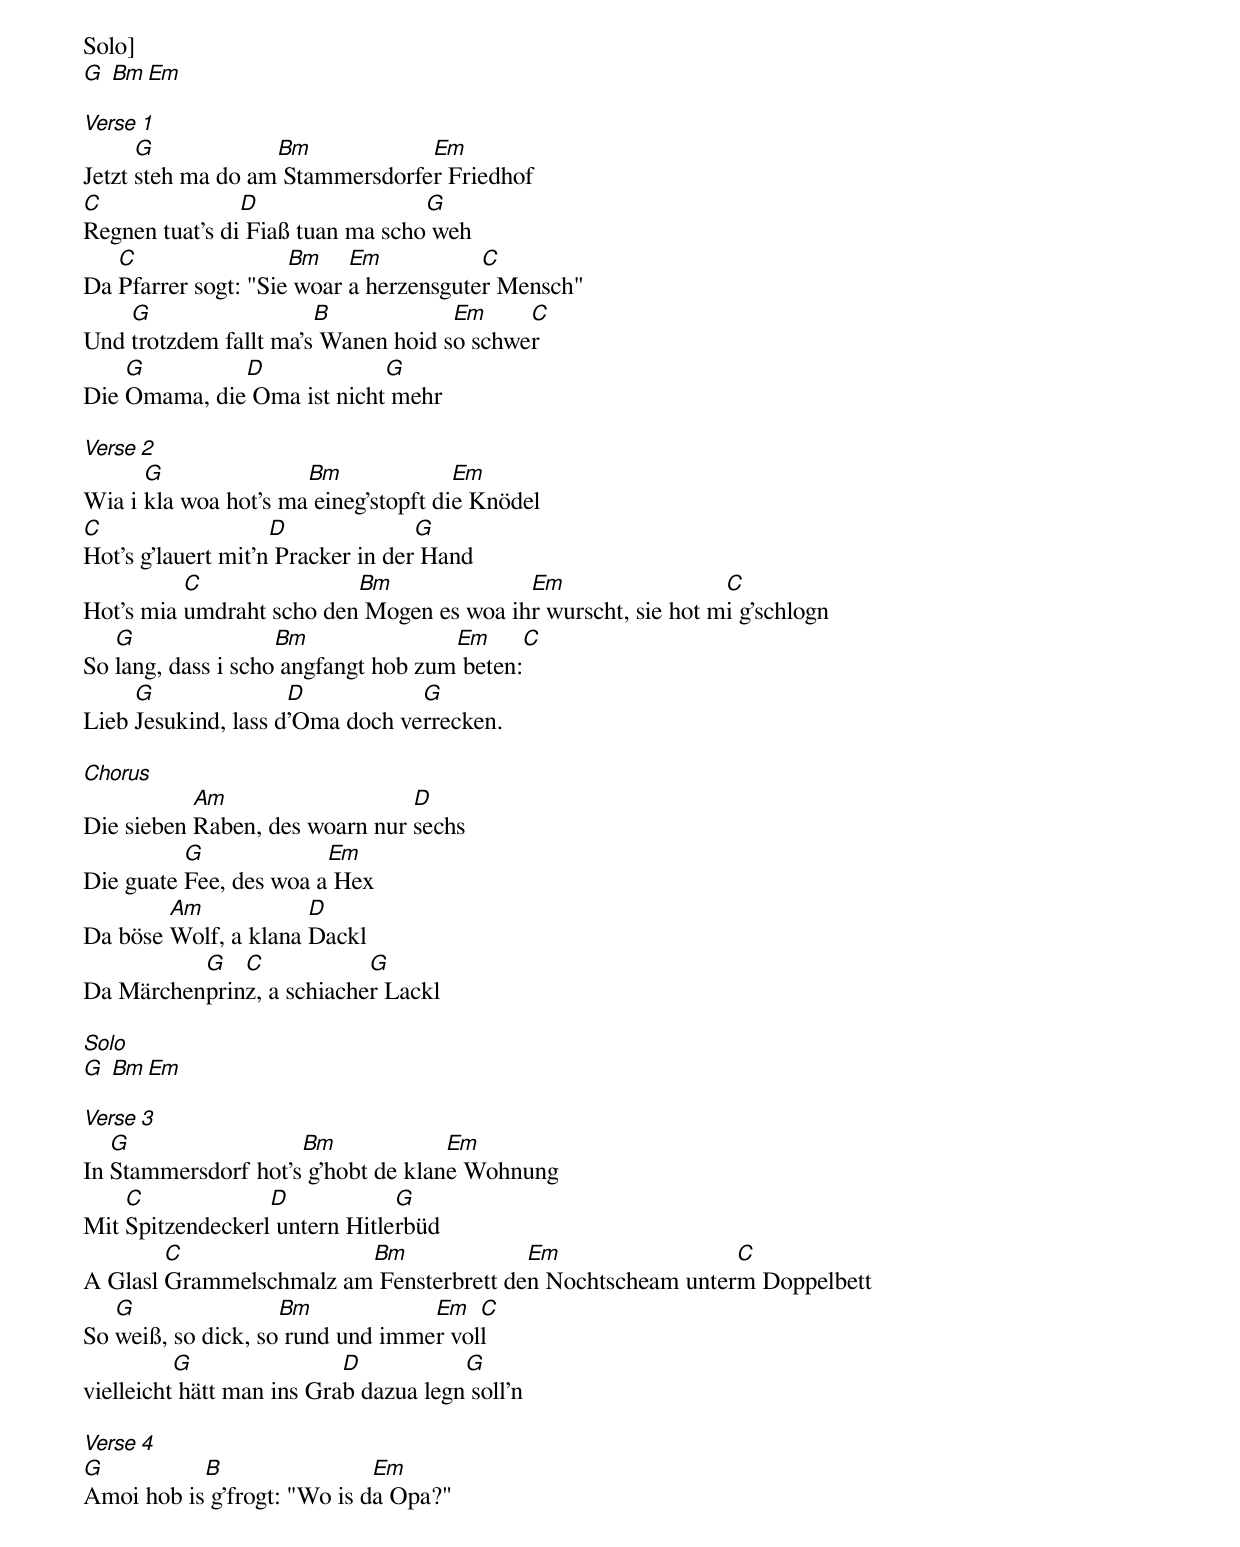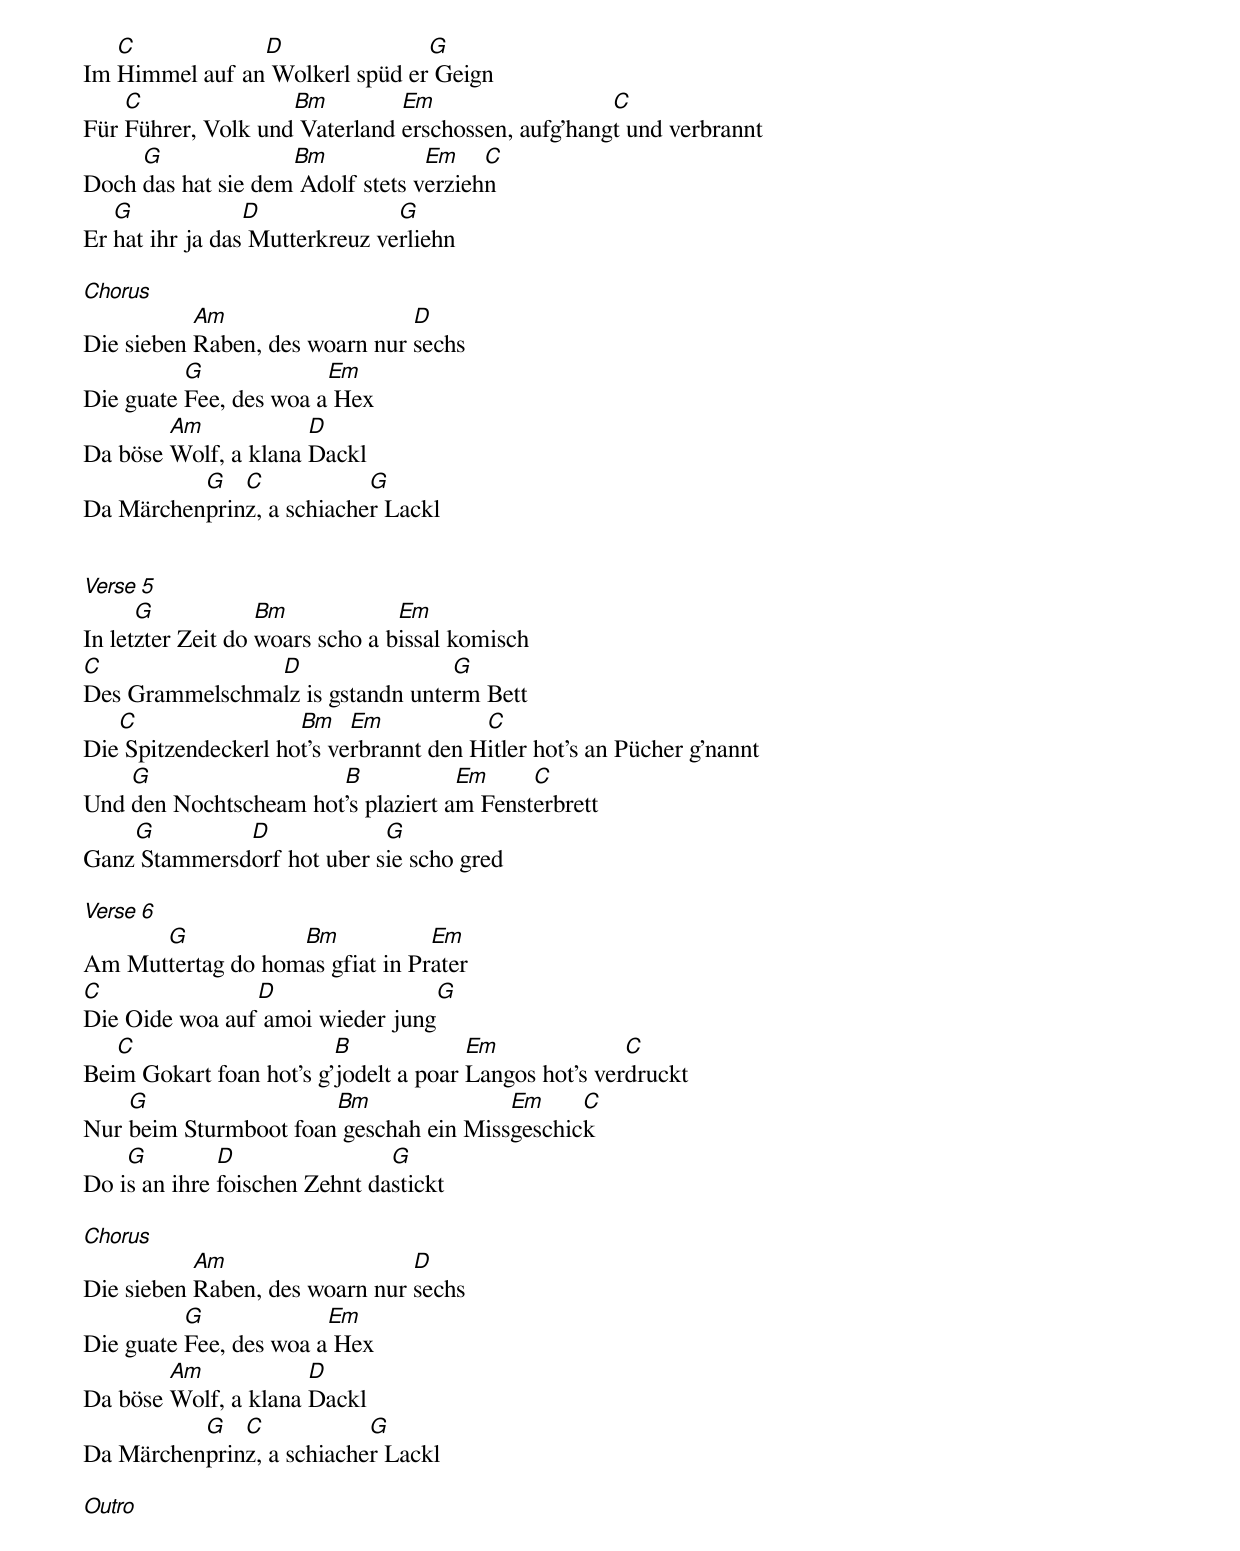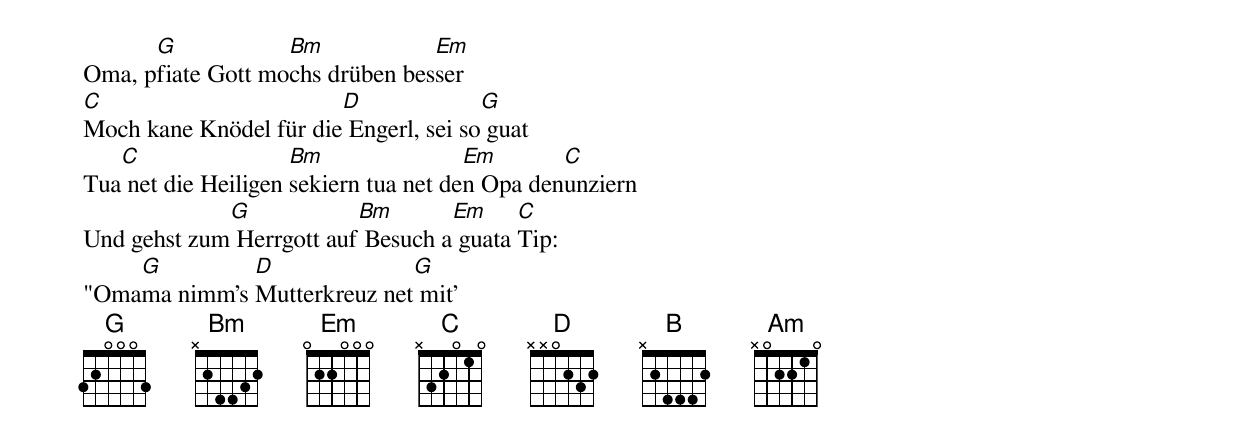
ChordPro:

Solo]
[G] [Bm][Em]

[Verse 1]
Jetzt [G]steh ma do am[Bm] Stammersdorfe[Em]r Friedhof
[C]Regnen tuat's di[D] Fiaß tuan ma scho[G] weh
Da [C]Pfarrer sogt: "Sie[Bm] woar [Em]a herzensgute[C]r Mensch"
Und [G]trotzdem fallt ma's[B] Wanen hoid s[Em]o schwe[C]r
Die [G]Omama, die[D] Oma ist nicht[G] mehr

[Verse 2]
Wia i [G]kla woa hot's ma[Bm] eineg'stopft di[Em]e Knödel
[C]Hot's g'lauert mit'n[D] Pracker in der[G] Hand
Hot's mia [C]umdraht scho den[Bm] Mogen es woa ih[Em]r wurscht, sie hot m[C]i g'schlogn
So [G]lang, dass i scho[Bm] angfangt hob zum[Em] beten:[C]
Lieb [G]Jesukind, lass d[D]'Oma doch ve[G]rrecken.

[Chorus]
Die sieben [Am]Raben, des woarn nur [D]sechs
Die guate [G]Fee, des woa a[Em] Hex
Da böse [Am]Wolf, a klana [D]Dackl
Da Märchen[G]prin[C]z, a schiache[G]r Lackl

[Solo]
[G] [Bm][Em]

[Verse 3]
In [G]Stammersdorf hot's[Bm] g'hobt de klan[Em]e Wohnung
Mit [C]Spitzendeckerl[D] untern Hitle[G]rbüd
A Glasl [C]Grammelschmalz am[Bm] Fensterbrett de[Em]n Nochtscheam unter[C]m Doppelbett
So [G]weiß, so dick, so[Bm] rund und imme[Em]r vol[C]l
vielleicht[G] hätt man ins Gra[D]b dazua legn[G] soll'n

[Verse 4]
[G]Amoi hob is[B] g'frogt: "Wo is d[Em]a Opa?"
Im [C]Himmel auf an[D] Wolkerl spüd er[G] Geign
Für [C]Führer, Volk und[Bm] Vaterland [Em]erschossen, aufg'hang[C]t und verbrannt
Doch [G]das hat sie dem[Bm] Adolf stets v[Em]erzieh[C]n
Er [G]hat ihr ja das[D] Mutterkreuz ve[G]rliehn

[Chorus]
Die sieben [Am]Raben, des woarn nur [D]sechs
Die guate [G]Fee, des woa a[Em] Hex
Da böse [Am]Wolf, a klana [D]Dackl
Da Märchen[G]prin[C]z, a schiache[G]r Lackl


[Verse 5]
In let[G]zter Zeit do [Bm]woars scho a b[Em]issal komisch
[C]Des Grammelschma[D]lz is gstandn unte[G]rm Bett
Die[C] Spitzendeckerl ho[Bm]t's ve[Em]rbrannt den H[C]itler hot's an Pücher g'nannt
Und [G]den Nochtscheam hot[B]'s plaziert a[Em]m Fenst[C]erbrett
Ganz[G] Stammersd[D]orf hot uber s[G]ie scho gred

[Verse 6]
Am Mut[G]tertag do hom[Bm]as gfiat in Pr[Em]ater
[C]Die Oide woa auf[D] amoi wieder jung[G]
Bei[C]m Gokart foan hot's g'[B]jodelt a poar [Em]Langos hot's ver[C]druckt
Nur [G]beim Sturmboot foan[Bm] geschah ein Miss[Em]geschic[C]k
Do i[G]s an ihre [D]foischen Zehnt da[G]stickt

[Chorus]
Die sieben [Am]Raben, des woarn nur [D]sechs
Die guate [G]Fee, des woa a[Em] Hex
Da böse [Am]Wolf, a klana [D]Dackl
Da Märchen[G]prin[C]z, a schiache[G]r Lackl

[Outro]
Oma, p[G]fiate Gott mo[Bm]chs drüben bes[Em]ser
[C]Moch kane Knödel für die[D] Engerl, sei so[G] guat
Tua[C] net die Heiligen [Bm]sekiern tua net de[Em]n Opa den[C]unziern
Und gehst zum[G] Herrgott auf[Bm] Besuch a[Em] guata [C]Tip:
"Oma[G]ma nimm's [D]Mutterkreuz net[G] mit'
